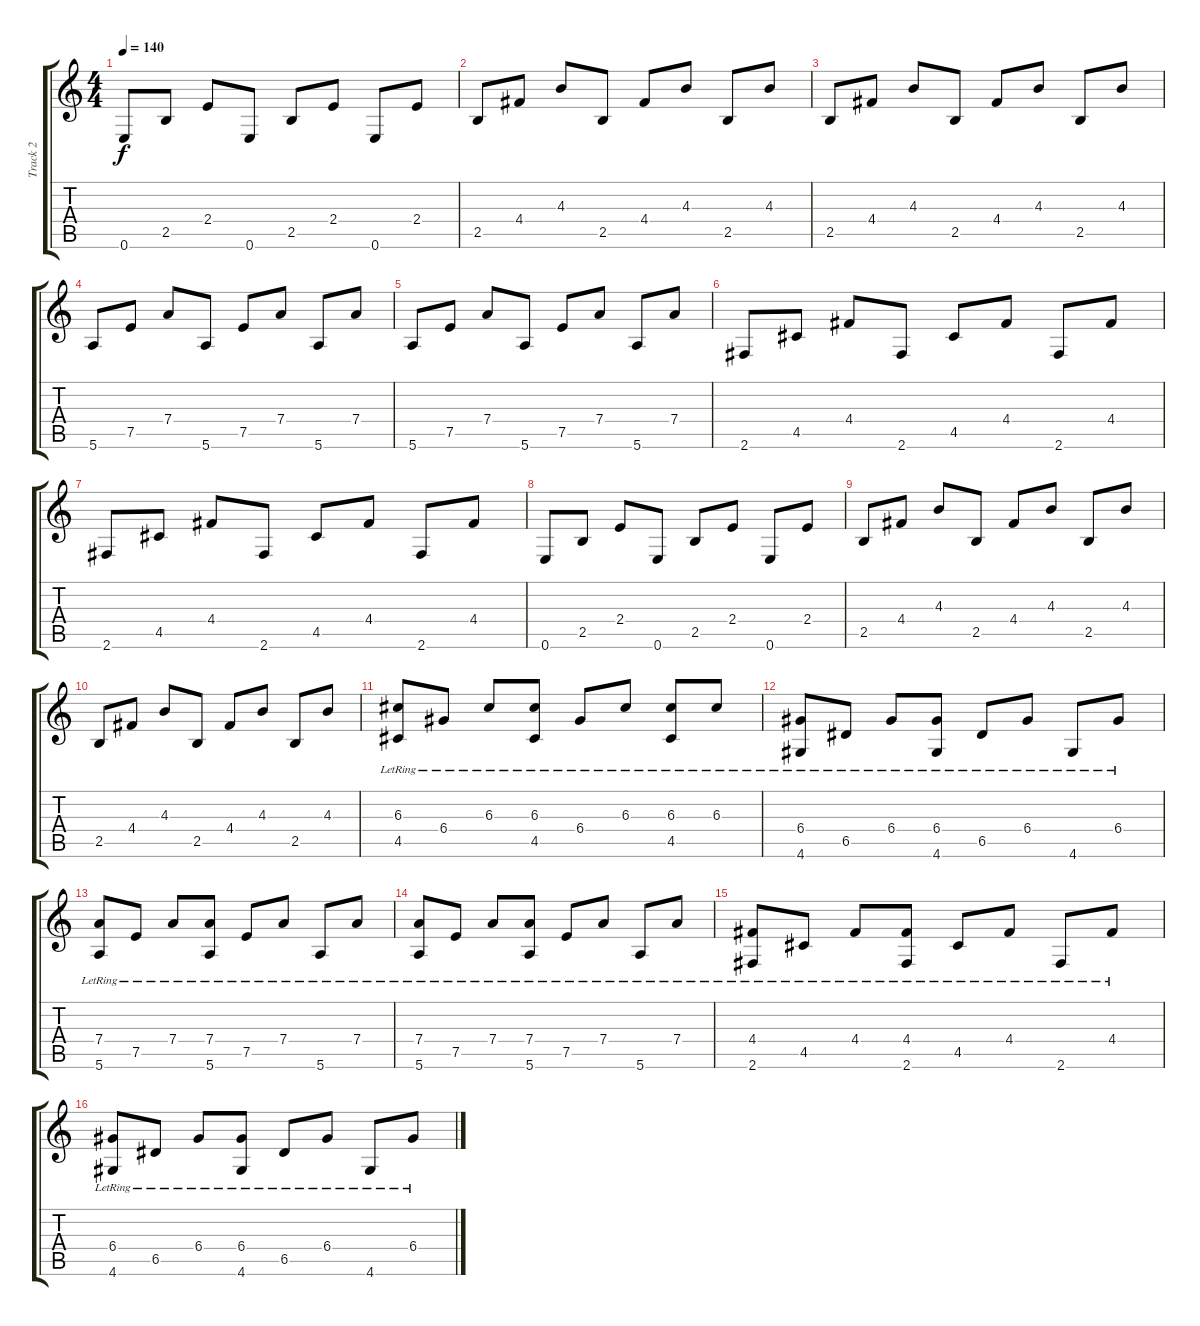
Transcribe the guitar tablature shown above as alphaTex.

\track ("Track 2" "Track 2") {instrument acousticguitarsteel}
\staff {score tabs}
\tuning (E4 B3 G3 D3 A2 E2) {hide}
\ts (4 4)
\tempo 140
\clef g2
\ks c
0.6.8{dy f} 2.5.8 2.4.8 0.6.8 2.5.8 2.4.8 0.6.8 2.4.8 |
2.5.8 4.4.8 4.3.8 2.5.8 4.4.8 4.3.8 2.5.8 4.3.8 |
2.5.8 4.4.8 4.3.8 2.5.8 4.4.8 4.3.8 2.5.8 4.3.8 |
5.6.8 7.5.8 7.4.8 5.6.8 7.5.8 7.4.8 5.6.8 7.4.8 |
5.6.8 7.5.8 7.4.8 5.6.8 7.5.8 7.4.8 5.6.8 7.4.8 |
2.6.8 4.5.8 4.4.8 2.6.8 4.5.8 4.4.8 2.6.8 4.4.8 |
2.6.8 4.5.8 4.4.8 2.6.8 4.5.8 4.4.8 2.6.8 4.4.8 |
0.6.8 2.5.8 2.4.8 0.6.8 2.5.8 2.4.8 0.6.8 2.4.8 |
2.5.8 4.4.8 4.3.8 2.5.8 4.4.8 4.3.8 2.5.8 4.3.8 |
2.5.8 4.4.8 4.3.8 2.5.8 4.4.8 4.3.8 2.5.8 4.3.8 |
(6.3 4.5{lr}).8{volume 13} 6.4{lr}.8 6.3{lr}.8 (6.3 4.5{lr}).8 6.4{lr}.8 6.3{lr}.8 (6.3 4.5{lr}).8 6.3{lr}.8 |
(6.4 4.6{lr}).8 6.5{lr}.8 6.4{lr}.8 (6.4 4.6{lr}).8 6.5{lr}.8 6.4{lr}.8 4.6{lr}.8 6.4{lr}.8 |
(7.4 5.6{lr}).8 7.5{lr}.8 7.4{lr}.8 (7.4 5.6{lr}).8 7.5{lr}.8 7.4{lr}.8 5.6{lr}.8 7.4{lr}.8 |
(7.4 5.6{lr}).8 7.5{lr}.8 7.4{lr}.8 (7.4 5.6{lr}).8 7.5{lr}.8 7.4{lr}.8 5.6{lr}.8 7.4{lr}.8 |
(4.4 2.6{lr}).8 4.5{lr}.8 4.4{lr}.8 (4.4 2.6{lr}).8 4.5{lr}.8 4.4{lr}.8 2.6{lr}.8 4.4{lr}.8 |
(6.4 4.6{lr}).8 6.5{lr}.8 6.4{lr}.8 (6.4 4.6{lr}).8 6.5{lr}.8 6.4{lr}.8 4.6{lr}.8 6.4{lr}.8
